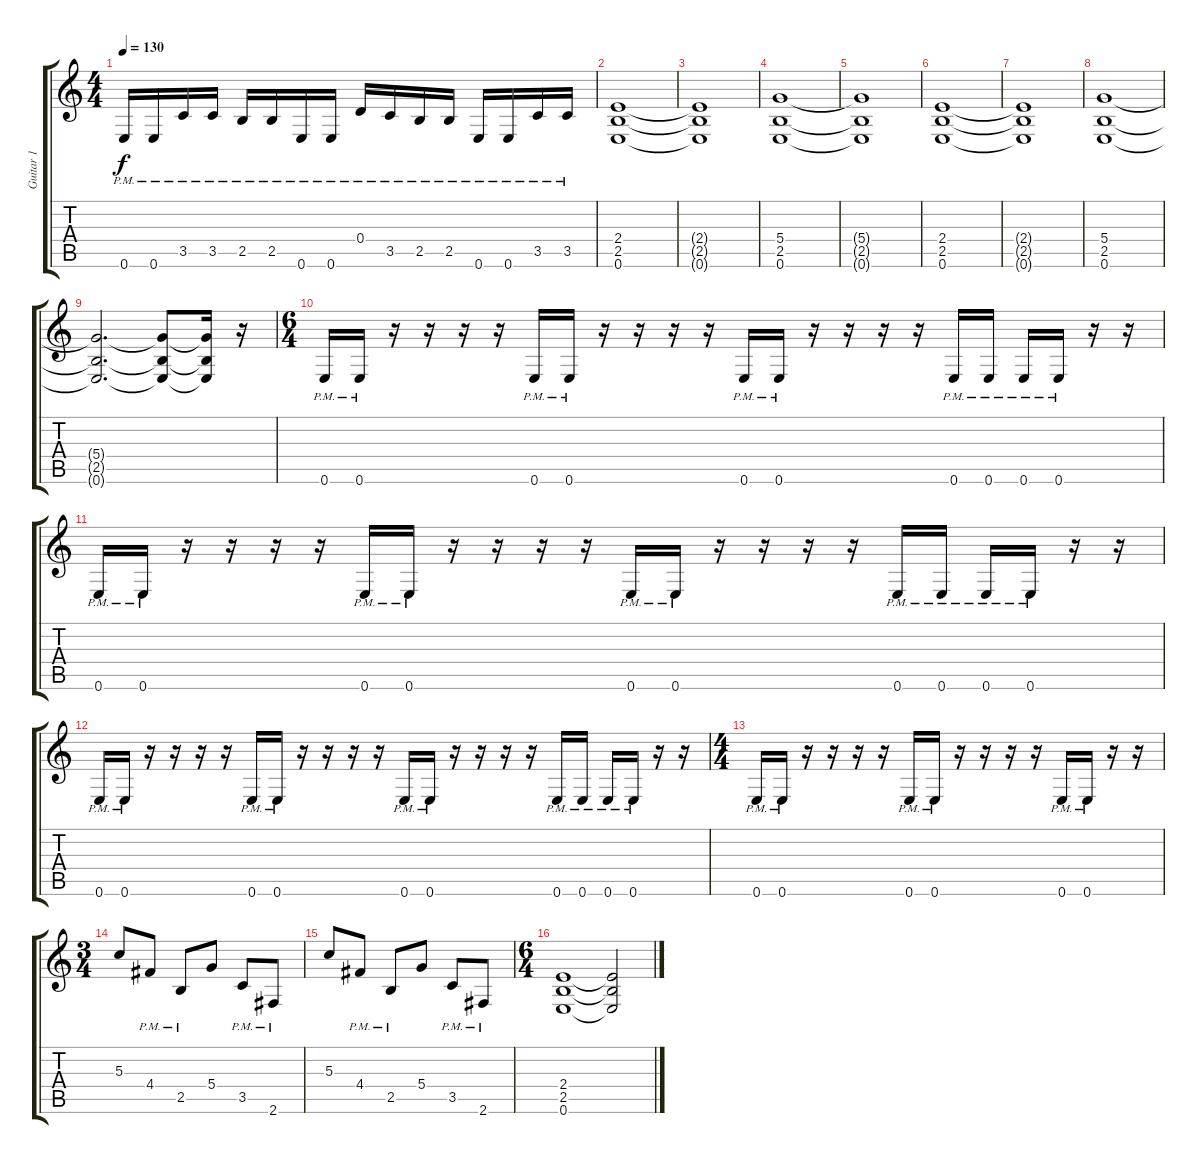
\track ("Guitar 1" "Guitar 1") {instrument distortionguitar}
\staff {score tabs}
\tuning (E4 B3 G3 D3 A2 E2) {hide}
\ts (4 4)
\tempo 130
\clef g2
\ks c
0.6{pm}.16{dy f} 0.6{pm}.16 3.5{pm}.16 3.5{pm}.16 2.5{pm}.16 2.5{pm}.16 0.6{pm}.16 0.6{pm}.16 0.4{pm}.16 3.5{pm}.16 2.5{pm}.16 2.5{pm}.16 0.6{pm}.16 0.6{pm}.16 3.5{pm}.16 3.5{pm}.16 |
(2.4 2.5 0.6).1 |
(2.4{t} 2.5{t} 0.6{t}).1 |
(5.4 2.5 0.6).1 |
(5.4{t} 2.5{t} 0.6{t}).1 |
(2.4 2.5 0.6).1 |
(2.4{t} 2.5{t} 0.6{t}).1 |
(5.4 2.5 0.6).1 |
(5.4{t} 2.5{t} 0.6{t}).2{d} (5.4{t} 2.5{t} 0.6{t}).8 (5.4{t} 2.5{t} 0.6{t}).16 r.16 |
\ts (6 4)
0.6{pm}.16 0.6{pm}.16 r.16 r.16 r.16 r.16 0.6{pm}.16 0.6{pm}.16 r.16 r.16 r.16 r.16 0.6{pm}.16 0.6{pm}.16 r.16 r.16 r.16 r.16 0.6{pm}.16 0.6{pm}.16 0.6{pm}.16 0.6{pm}.16 r.16 r.16 |
0.6{pm}.16 0.6{pm}.16 r.16 r.16 r.16 r.16 0.6{pm}.16 0.6{pm}.16 r.16 r.16 r.16 r.16 0.6{pm}.16 0.6{pm}.16 r.16 r.16 r.16 r.16 0.6{pm}.16 0.6{pm}.16 0.6{pm}.16 0.6{pm}.16 r.16 r.16 |
0.6{pm}.16 0.6{pm}.16 r.16 r.16 r.16 r.16 0.6{pm}.16 0.6{pm}.16 r.16 r.16 r.16 r.16 0.6{pm}.16 0.6{pm}.16 r.16 r.16 r.16 r.16 0.6{pm}.16 0.6{pm}.16 0.6{pm}.16 0.6{pm}.16 r.16 r.16 |
\ts (4 4)
0.6{pm}.16 0.6{pm}.16 r.16 r.16 r.16 r.16 0.6{pm}.16 0.6{pm}.16 r.16 r.16 r.16 r.16 0.6{pm}.16 0.6{pm}.16 r.16 r.16 |
\ts (3 4)
5.3.8 4.4{pm}.8 2.5{pm}.8 5.4.8 3.5{pm}.8 2.6{pm}.8 |
5.3.8 4.4{pm}.8 2.5{pm}.8 5.4.8 3.5{pm}.8 2.6{pm}.8 |
\ts (6 4)
(2.4 2.5 0.6).1 (2.4{t} 2.5{t} 0.6{t}).2
